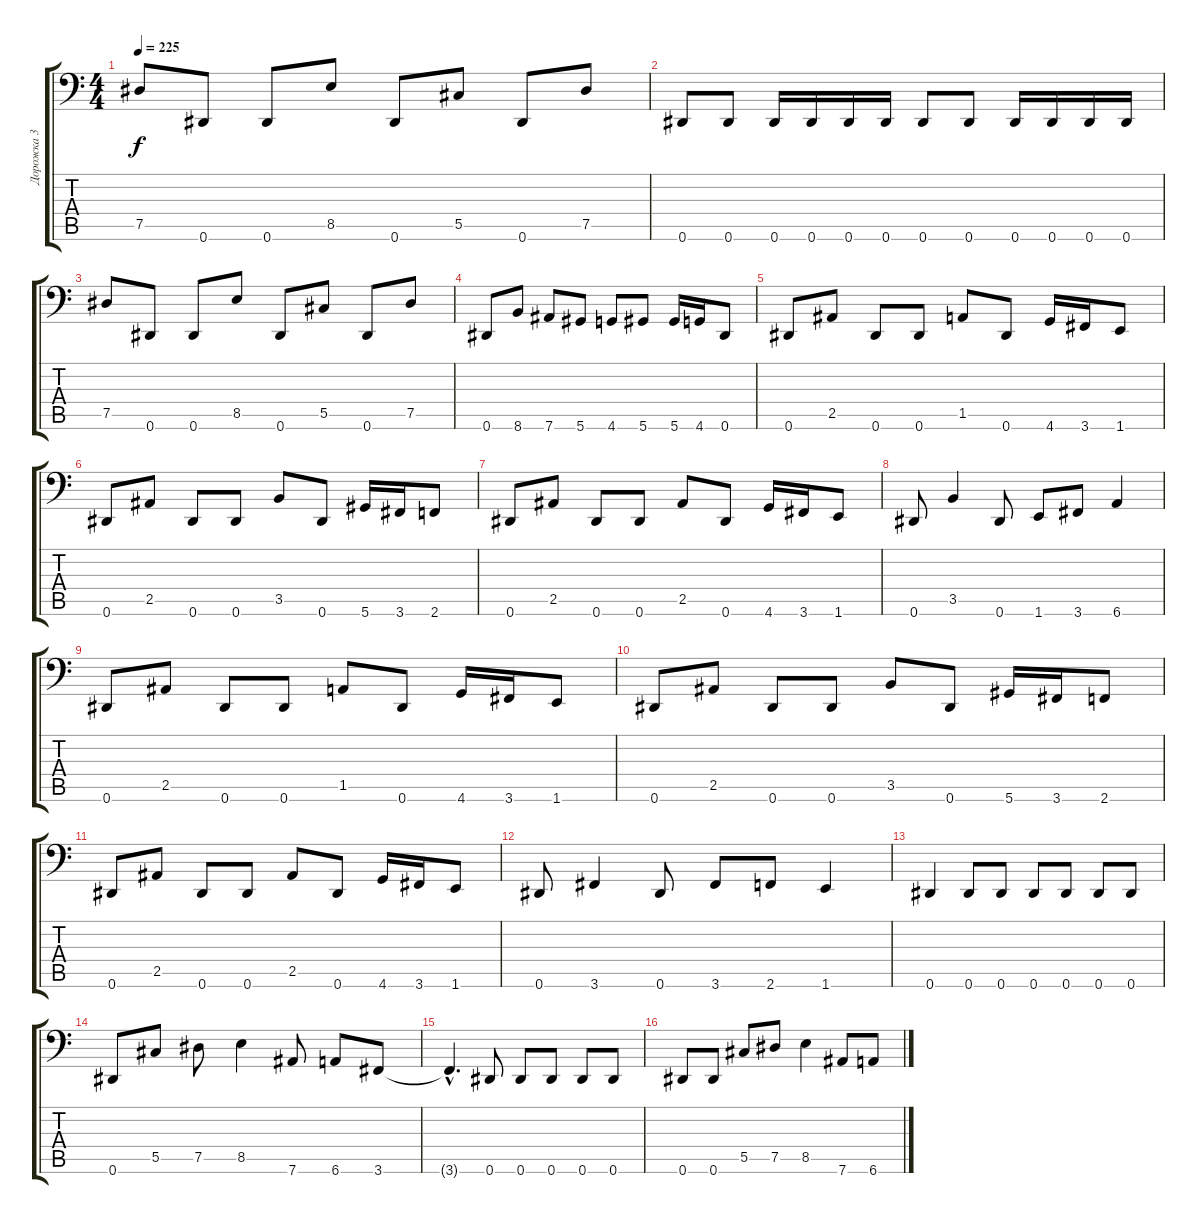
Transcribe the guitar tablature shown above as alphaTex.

\track ("Дорожка 3" "Дорожка 3") {instrument electricbasspick}
\staff {score tabs}
\tuning (Eb3 Bb2 Gb2 Db2 Ab1 Eb1) {hide}
\ts (4 4)
\tempo 225
\clef f4
\ks c
7.5.8{dy f} 0.6.8 0.6.8 8.5.8 0.6.8 5.5.8 0.6.8 7.5.8 |
0.6.8 0.6.8 0.6.16 0.6.16 0.6.16 0.6.16 0.6.8 0.6.8 0.6.16 0.6.16 0.6.16 0.6.16 |
7.5.8 0.6.8 0.6.8 8.5.8 0.6.8 5.5.8 0.6.8 7.5.8 |
0.6.8 8.6.8 7.6.8 5.6.8 4.6.8 5.6.8 5.6.16 4.6.16 0.6.8 |
0.6.8 2.5.8 0.6.8 0.6.8 1.5.8 0.6.8 4.6.16 3.6.16 1.6.8 |
0.6.8 2.5.8 0.6.8 0.6.8 3.5.8 0.6.8 5.6.16 3.6.16 2.6.8 |
0.6.8 2.5.8 0.6.8 0.6.8 2.5.8 0.6.8 4.6.16 3.6.16 1.6.8 |
0.6.8 3.5.4 0.6.8 1.6.8 3.6.8 6.6.4 |
0.6.8 2.5.8 0.6.8 0.6.8 1.5.8 0.6.8 4.6.16 3.6.16 1.6.8 |
0.6.8 2.5.8 0.6.8 0.6.8 3.5.8 0.6.8 5.6.16 3.6.16 2.6.8 |
0.6.8 2.5.8 0.6.8 0.6.8 2.5.8 0.6.8 4.6.16 3.6.16 1.6.8 |
0.6.8 3.6.4 0.6.8 3.6.8 2.6.8 1.6.4 |
0.6.4 0.6.8 0.6.8 0.6.8 0.6.8 0.6.8 0.6.8 |
0.6.8 5.5.8 7.5.8 8.5.4 7.6.8 6.6.8 3.6.8 |
3.6{hac t}.4{d} 0.6.8 0.6.8 0.6.8 0.6.8 0.6.8 |
0.6.8 0.6.8 5.5.8 7.5.8 8.5.4 7.6.8 6.6.8
